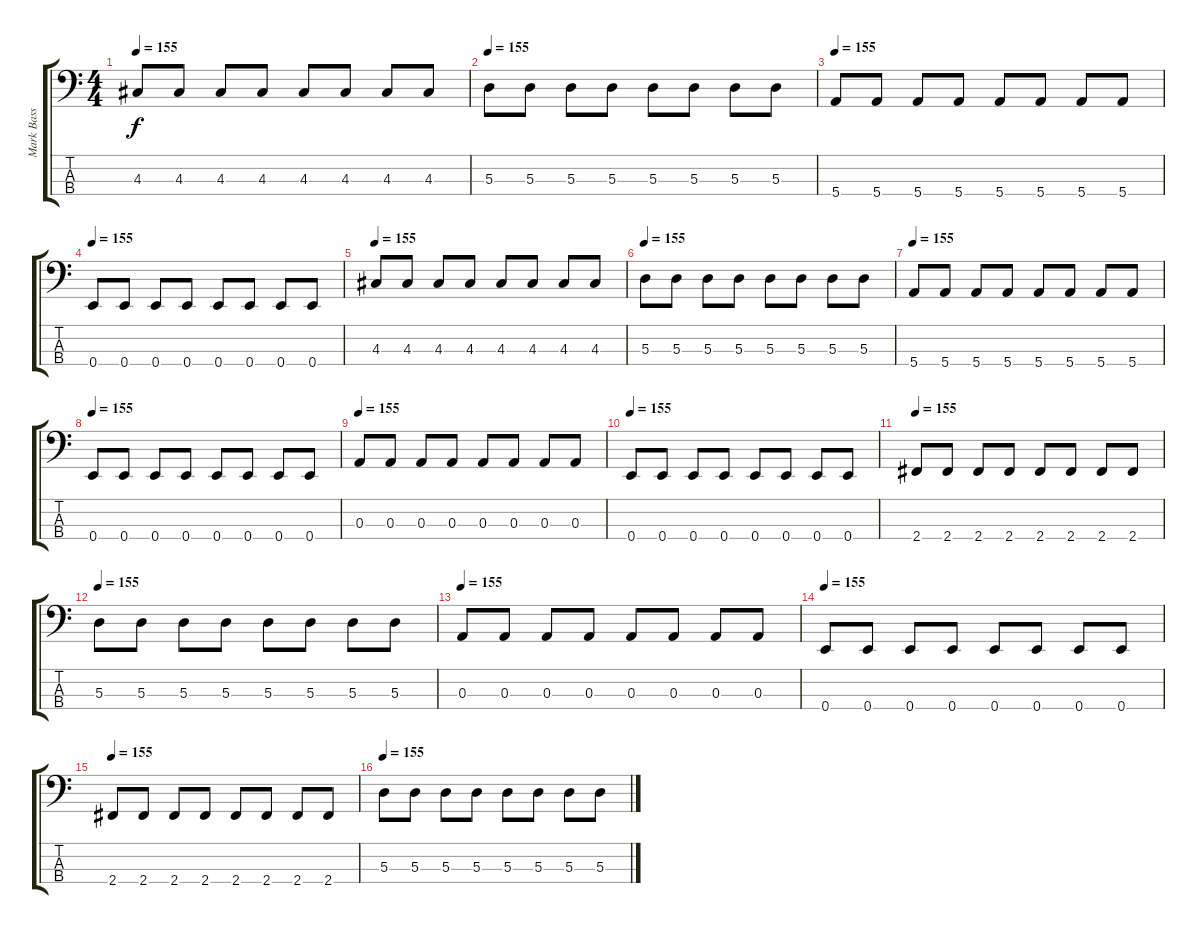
\track ("Mark Bass" "Mark Bass") {instrument electricbasspick}
\staff {score tabs}
\tuning (G2 D2 A1 E1) {hide}
\ts (4 4)
\tempo 155
\clef f4
\ks c
4.3.8{dy f} 4.3.8 4.3.8 4.3.8 4.3.8 4.3.8 4.3.8 4.3.8 |
\tempo 155
5.3.8 5.3.8 5.3.8 5.3.8 5.3.8 5.3.8 5.3.8 5.3.8 |
\tempo 155
5.4.8 5.4.8 5.4.8 5.4.8 5.4.8 5.4.8 5.4.8 5.4.8 |
\tempo 155
0.4.8 0.4.8 0.4.8 0.4.8 0.4.8 0.4.8 0.4.8 0.4.8 |
\tempo 155
4.3.8 4.3.8 4.3.8 4.3.8 4.3.8 4.3.8 4.3.8 4.3.8 |
\tempo 155
5.3.8 5.3.8 5.3.8 5.3.8 5.3.8 5.3.8 5.3.8 5.3.8 |
\tempo 155
5.4.8 5.4.8 5.4.8 5.4.8 5.4.8 5.4.8 5.4.8 5.4.8 |
\tempo 155
0.4.8 0.4.8 0.4.8 0.4.8 0.4.8 0.4.8 0.4.8 0.4.8 |
\tempo 155
0.3.8 0.3.8 0.3.8 0.3.8 0.3.8 0.3.8 0.3.8 0.3.8 |
\tempo 155
0.4.8 0.4.8 0.4.8 0.4.8 0.4.8 0.4.8 0.4.8 0.4.8 |
\tempo 155
2.4.8 2.4.8 2.4.8 2.4.8 2.4.8 2.4.8 2.4.8 2.4.8 |
\tempo 155
5.3.8 5.3.8 5.3.8 5.3.8 5.3.8 5.3.8 5.3.8 5.3.8 |
\tempo 155
0.3.8 0.3.8 0.3.8 0.3.8 0.3.8 0.3.8 0.3.8 0.3.8 |
\tempo 155
0.4.8 0.4.8 0.4.8 0.4.8 0.4.8 0.4.8 0.4.8 0.4.8 |
\tempo 155
2.4.8 2.4.8 2.4.8 2.4.8 2.4.8 2.4.8 2.4.8 2.4.8 |
\tempo 155
5.3.8 5.3.8 5.3.8 5.3.8 5.3.8 5.3.8 5.3.8 5.3.8
